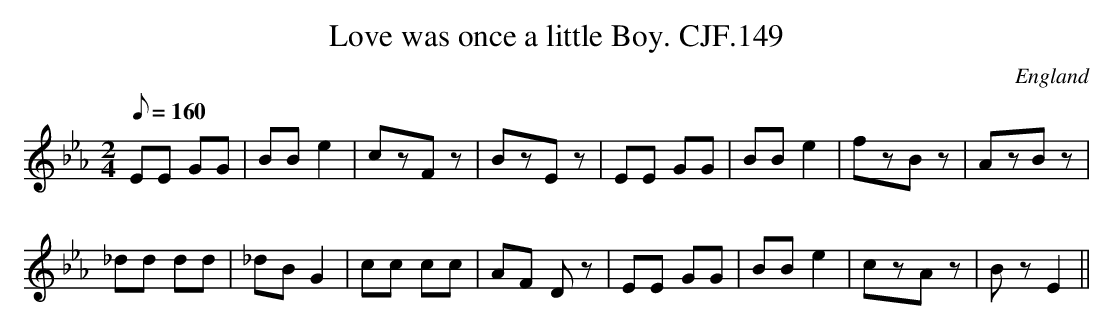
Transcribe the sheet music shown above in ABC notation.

X:1
T:Love was once a little Boy. CJF.149
M:2/4
L:1/8
Q:160
O:England
K:Eb
EE GG|BBe2|czFz|BzEz|EE GG|BBe2|
fzBz|AzBz|!_dd dd|_dBG2|cc  cc|AF Dz|EE GG|BBhe2|czAz|BzE2||
